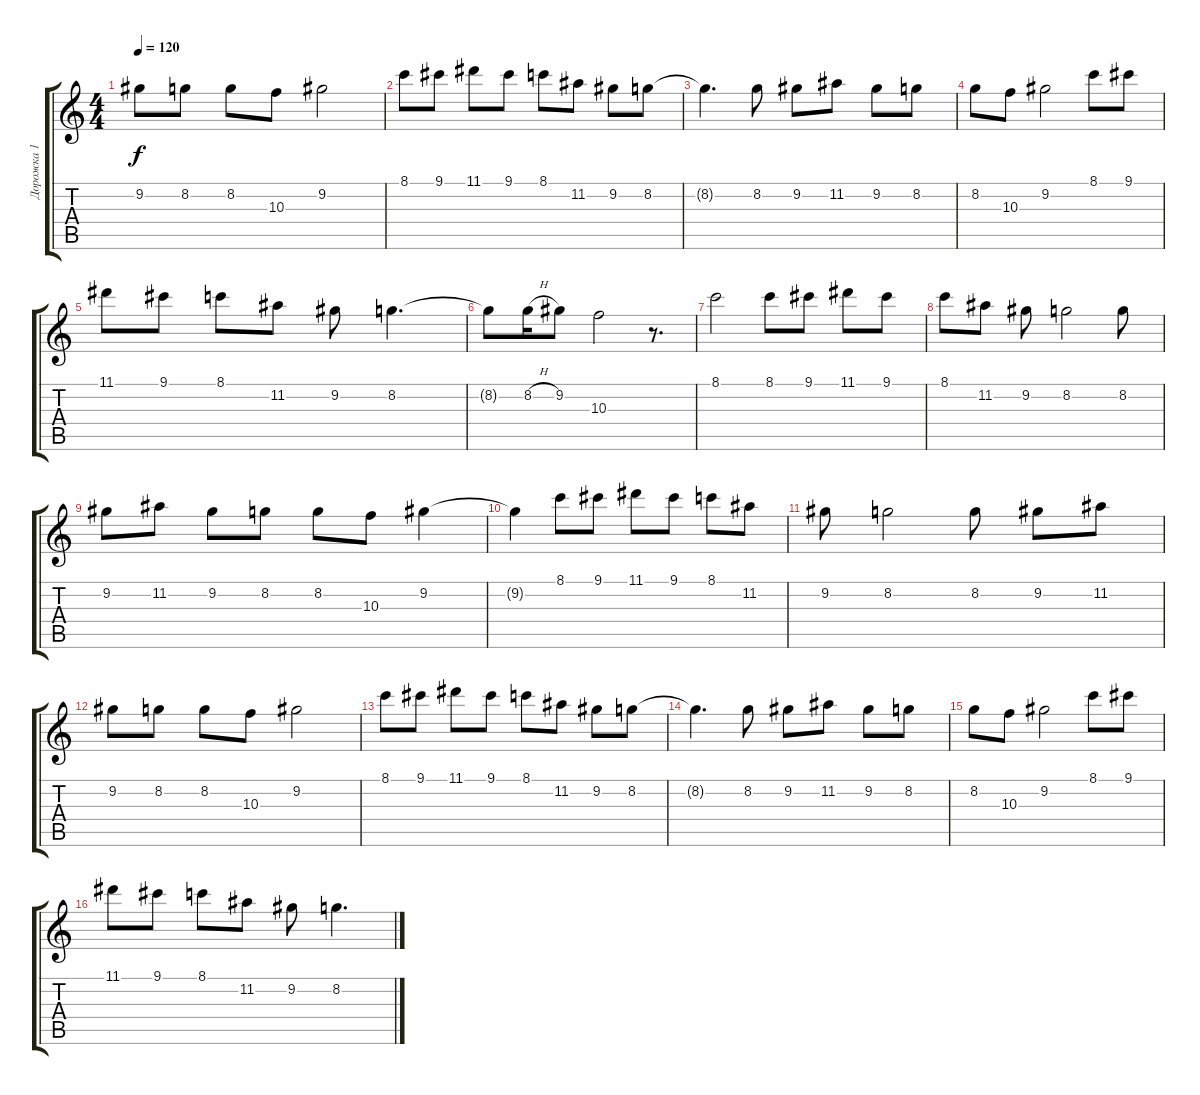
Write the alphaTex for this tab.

\track ("Дорожка 1" "Дорожка 1") {instrument acousticguitarsteel}
\staff {score tabs}
\tuning (E4 B3 G3 D3 A2 E2) {hide}
\ts (4 4)
\tempo 120
\clef g2
\ks c
9.2.8{dy f} 8.2.8 8.2.8 10.3.8 9.2.2 |
8.1.8 9.1.8 11.1.8 9.1.8 8.1.8 11.2.8 9.2.8 8.2.8 |
8.2{t}.4{d} 8.2.8 9.2.8 11.2.8 9.2.8 8.2.8 |
8.2.8 10.3.8 9.2.2 8.1.8 9.1.8 |
11.1.8 9.1.8 8.1.8 11.2.8 9.2.8 8.2.4{d} |
8.2{t}.8 8.2{h}.16 9.2.8 10.3.2 r.8{d} |
8.1.2 8.1.8 9.1.8 11.1.8 9.1.8 |
8.1.8 11.2.8 9.2.8 8.2.2 8.2.8 |
9.2.8 11.2.8 9.2.8 8.2.8 8.2.8 10.3.8 9.2.4 |
9.2{t}.4 8.1.8 9.1.8 11.1.8 9.1.8 8.1.8 11.2.8 |
9.2.8 8.2.2 8.2.8 9.2.8 11.2.8 |
9.2.8 8.2.8 8.2.8 10.3.8 9.2.2 |
8.1.8 9.1.8 11.1.8 9.1.8 8.1.8 11.2.8 9.2.8 8.2.8 |
8.2{t}.4{d} 8.2.8 9.2.8 11.2.8 9.2.8 8.2.8 |
8.2.8 10.3.8 9.2.2 8.1.8 9.1.8 |
11.1.8 9.1.8 8.1.8 11.2.8 9.2.8 8.2.4{d}
